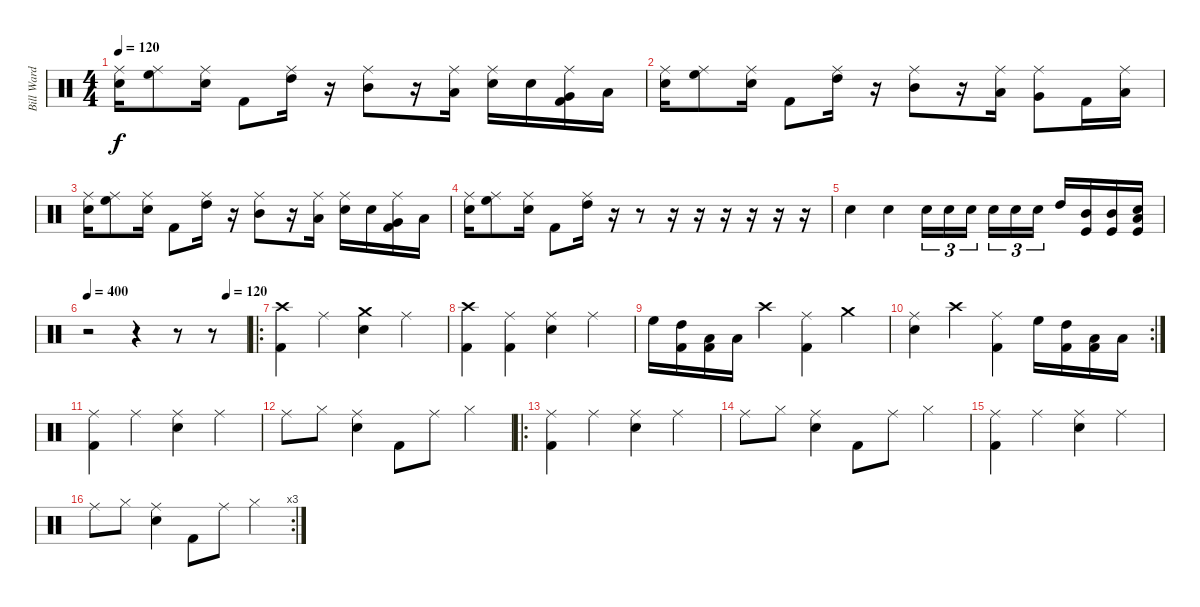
\track ("Bill Ward" "Bill Ward") {instrument percussion}
\staff {score}
\articulation defaults
\ts (4 4)
\tempo 120
\clef neutral
\ks c
("Ride (middle)" "Snare (hit) 2").16{dy f} ("Ride (middle)" "High Floor Tom (hit)").8 ("Ride (middle)" "Snare (hit) 2").16 "Kick (hit) 2".8 ("Ride (middle)" "High Tom (hit)").16 r.16 ("Ride (middle)" "Mid Tom (hit)").8 r.16 ("Ride (middle)" "Low Tom (hit)").16 ("Ride (middle)" "Snare (hit) 2").16 "Snare (hit) 2".16 ("Ride (middle)" "Very Low Tom (hit)" "Kick (hit) 2").16 "Low Floor Tom (hit)".16 |
("Ride (middle)" "Snare (hit) 2").16 ("Ride (middle)" "High Floor Tom (hit)").8 ("Ride (middle)" "Snare (hit) 2").16 "Kick (hit) 2".8 ("Ride (middle)" "High Tom (hit)").16 r.16 ("Ride (middle)" "Mid Tom (hit)").8 r.16 ("Ride (middle)" "Low Tom (hit)").16 ("Ride (middle)" "Very Low Tom (hit)").8 "Kick (hit) 2".16 ("Ride (middle)" "Low Floor Tom (hit)").16 |
("Ride (middle)" "Snare (hit) 2").16 ("Ride (middle)" "High Floor Tom (hit)").8 ("Ride (middle)" "Snare (hit) 2").16 "Kick (hit) 2".8 ("Ride (middle)" "High Tom (hit)").16 r.16 ("Ride (middle)" "Mid Tom (hit)").8 r.16 ("Ride (middle)" "Low Tom (hit)").16 ("Ride (middle)" "Snare (hit) 2").16 "Snare (hit) 2".16 ("Ride (middle)" "Very Low Tom (hit)" "Kick (hit) 2").16 "Low Floor Tom (hit)".16 |
("Ride (middle)" "Snare (hit) 2").16 ("Ride (middle)" "High Floor Tom (hit)").8 ("Ride (middle)" "Snare (hit) 2").16 "Kick (hit) 2".8 ("Ride (middle)" "High Tom (hit)").16 r.16 r.8 r.16 r.16 r.16 r.16 r.16 r.16 |
"Electric Snare (hit)".4 "Electric Snare (hit)".4 "Electric Snare (hit)".16{tu (3 2)} "Electric Snare (hit)".16{tu (3 2)} "Electric Snare (hit)".16{tu (3 2)} "Electric Snare (hit)".16{tu (3 2)} "Electric Snare (hit)".16{tu (3 2)} "Electric Snare (hit)".16{tu (3 2)} "High Tom (hit)".16 ("Mid Tom (hit)" "Kick (hit)").16 ("Mid Tom (hit)" "Kick (hit)").16 ("Low Floor Tom (hit)" "Electric Snare (hit)" "Kick (hit)").16 |
\tempo 400
\tempo (120 0.875)
r.2 r.4 r.8 r.8 |
\ro
("Crash high (hit)" "Kick (hit) 2").4 "Ride (middle)".4 ("Crash medium (hit)" "Electric Snare (hit)").4 "Ride (middle)".4 |
("Crash high (hit)" "Kick (hit) 2").4 ("Ride (middle)" "Kick (hit) 2").4 ("Ride (middle)" "Electric Snare (hit)").4 "Ride (middle)".4 |
"High Floor Tom (hit)".16 ("High Tom (hit)" "Kick (hit) 2").16 ("Low Tom (hit)" "Kick (hit) 2").16 "Low Floor Tom (hit)".16 "Crash high (hit)".4 ("Ride (middle)" "Kick (hit) 2").4 "Crash medium (hit)".4 |
\rc 2
("Ride (middle)" "Electric Snare (hit)").4 "Crash high (hit)".4 ("Ride (middle)" "Kick (hit) 2").4 "High Floor Tom (hit)".16 ("High Tom (hit)" "Kick (hit) 2").16 ("Low Tom (hit)" "Kick (hit) 2").16 "Low Floor Tom (hit)".16 |
("Ride (middle)" "Kick (hit) 2").4 "Ride (middle)".4 ("Ride (middle)" "Electric Snare (hit)").4 "Ride (middle)".4 |
"Ride (middle)".8 "Hi-Hat (closed)".8 ("Ride (middle)" "Electric Snare (hit)").4 "Kick (hit) 2".8 "Ride (middle)".8 "Hi-Hat (closed)".4 |
\ro
("Ride (middle)" "Kick (hit) 2").4 "Ride (middle)".4 ("Ride (middle)" "Electric Snare (hit)").4 "Ride (middle)".4 |
"Ride (middle)".8 "Hi-Hat (closed)".8 ("Ride (middle)" "Electric Snare (hit)").4 "Kick (hit) 2".8 "Ride (middle)".8 "Hi-Hat (closed)".4 |
("Ride (middle)" "Kick (hit) 2").4 "Ride (middle)".4 ("Ride (middle)" "Electric Snare (hit)").4 "Ride (middle)".4 |
\rc 3 "Ride (middle)".8 "Hi-Hat (closed)".8
("Ride (middle)" "Electric Snare (hit)").4 "Kick (hit) 2".8 "Ride (middle)".8 "Hi-Hat (closed)".4
